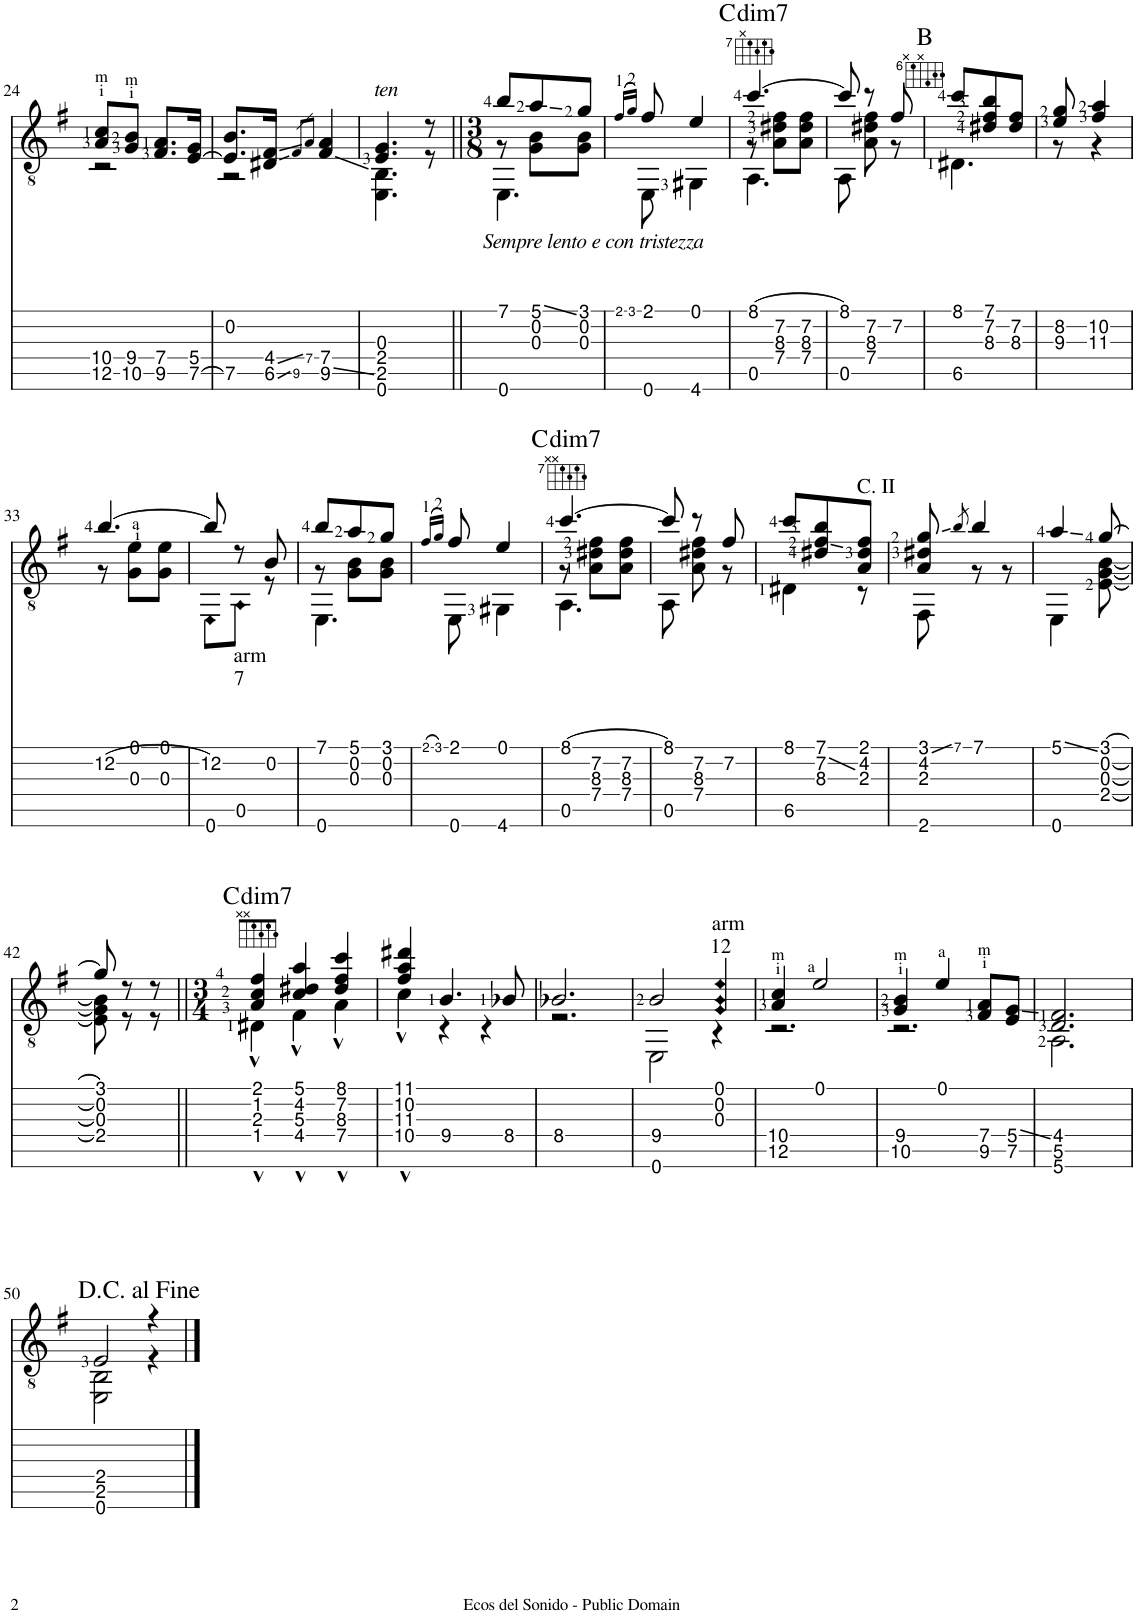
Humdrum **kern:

**kern	**kern	**harte
*part1	*part1	*part1
*staff2	*staff1	*
*I"Guitar	*	*
*I'Guit.	*	*
!!LO:PB:g=z
*	*clefGv2	*
*k[f#]	*k[f#]	*
*M2/4	*M2/4	*
=24	=24	=24
*^	*^	*
8A\ 8c\L	2r	8A/ 8c/L	2r	.
8G\ 8B\J	.	8G/ 8B/J	.	.
8.F#\ 8.A\L	.	8.F#/ 8.A/L	.	.
[16E\ 16G\Jk	.	[16E/ 16G/Jk	.	.
=25	=25	=25	=25	=25
8.E]\ 8.B\L	2r	8.E/] 8.B/L	2r	.
16D#X\ 16F#\Jk	.	16D#X/ 16F#/Jk	.	.
qF#	.	8qF#/L	.	.
qA	.	8qA/J	.	.
4F# 4A	.	4F#/ 4A/	.	.
=26	=26	=26	=26	=26
!	!	!LO:TX:a:i:t=ten	!	!
4.E 4.G	4.EE 4.BB	4.E/ 4.G/	4.EE\ 4.BB\	.
8r	8r	8r	8r	.
*v	*v	*	*	*
*	*v	*v	*
=27||	=27||	=27||
*M3/8	*M3/8	*
*^	*^	*
*	*^	*	*^	*
!LO:TX:a:i:t=Sempre lento e con tristezza	!	!	!	!	!	!
8bL	8r	4.EE	8b/L	8r	4.EE\	.
8a	8G\ 8B\L	.	8a/	8G\ 8B\L	.	.
8gJ	8G\ 8B\J	.	8g/J	8G\ 8B\J	.	.
*v	*v	*v	*	*	*	*
*	*v	*v	*v	*
=28	=28	=28
qf#	(16qf#/LL	.
qg	16qg/JJ)	.
*^	*^	*
8f#	8EE	8f#/	8EE\	.
4e	4GG#	4e/	4GG#X\	.
=29	=29	=29	=29	=29
*	*^	*	*^	*
!	!	!	!	!	!	!LO:H:kt=dim7
[4.cc	8r	4.AA	[4.cc/	8r	4.AA\	C:dim7
.	8A\ 8d#\ 8f#\L	.	.	8A\ 8d#X\ 8f#\L	.	.
.	8A\ 8d#\ 8f#\J	.	.	8A\ 8d#\ 8f#\J	.	.
*	*v	*v	*	*	*	*
*	*	*	*v	*v	*
=30	=30	=30	=30	=30
8cc]	8AAL	8cc/]	8AA\	.
8r	8A\ 8d#\ 8f#\J	8r	8A\ 8d#X\ 8f#\	.
8f#	8r	8f#/	8r	.
=31	=31	=31	=31	=31
8ccL	4.D#	8cc/L	4.D#X\	B:maj
8d#\ 8f#\ 8b\	.	8d#X/ 8f#/ 8b/	.	.
8d#\ 8f#\J	.	8d#/ 8f#/J	.	.
=32	=32	=32	=32	=32
8e 8g	8r	8e/ 8g/	8r	.
4f# 4a	4r	4f#/ 4a/	4r	.
!!LO:LB:g=z	!!
=33	=33	=33	=33	=33
[4.b	8r	[4.b/	8r	.
.	8G\ 8e\L	.	8G\ 8e\L	.
.	8G\ 8e\J	.	8G\ 8e\J	.
=34	=34	=34	=34	=34
!LO:TX:a:t=arm	!	!	!	!
!LO:TX:a:t=7	!	!	!	!
8b]	8EEL	8b/]	8EE\L	.
8r	8AAJ	8r	8AA\J	.
8B	8r	8B/	8r	.
=35	=35	=35	=35	=35
*	*^	*	*^	*
8bL	8r	4.EE	8b/L	8r	4.EE\	.
8a	8G\ 8B\L	.	8a/	8G\ 8B\L	.	.
8gJ	8G\ 8B\J	.	8g/J	8G\ 8B\J	.	.
*v	*v	*v	*	*	*	*
*	*v	*v	*v	*
=36	=36	=36
qf#	(16qf#/LL	.
qg	16qg/JJ)	.
*^	*^	*
8f#	8EE	8f#/	8EE\	.
4e	4GG#X	4e/	4GG#X\	.
=37	=37	=37	=37	=37
*	*^	*	*^	*
!	!	!	!	!	!	!LO:H:kt=dim7
[4.cc	8r	4.AA	[4.cc/	8r	4.AA\	C:dim7
.	8A\ 8d#X\ 8f#\L	.	.	8A\ 8d#X\ 8f#\L	.	.
.	8A\ 8d#\ 8f#\J	.	.	8A\ 8d#\ 8f#\J	.	.
*	*v	*v	*	*	*	*
*	*	*	*v	*v	*
=38	=38	=38	=38	=38
8cc]	8AAL	8cc/]	8AA\	.
8r	8A\ 8d#X\ 8f#\J	8r	8A\ 8d#X\ 8f#\	.
8f#	8r	8f#/	8r	.
=39	=39	=39	=39	=39
8ccL	4D#X	8cc/L	4D#X\	.
8d#X\ 8f#\ 8b\	.	8d#X/ 8f#/ 8b/	.	.
!	!	!LO:TX:a:t=C. II	!	!
8A\ 8d#\ 8f#\J	8r	8A/ 8d#/ 8f#/J	8r	.
=40	=40	=40	=40	=40
8A 8d# 8g	8FF#	8A/ 8d#X/ 8g/	8FF#\	.
qb	.	8qb/	.	.
4b	8r	4b/	8r	.
.	8r	.	8r	.
=41	=41	=41	=41	=41
4a	4EE	4a/	4EE\	.
[8g	[8E [8G [8B	[8g/	[8E\ [8G\ [8B\	.
!!LO:LB:g=z	!!
=42	=42	=42	=42	=42
8g]	8E] 8G] 8B]	8g/]	8E\] 8G\] 8B\]	.
8r	8r	8r	8r	.
8r	8r	8r	8r	.
=43||	=43||	=43||	=43||	=43||
*M3/4	*	*M3/4	*	*
!	!	!	!	!LO:H:kt=dim7
4A 4c 4f#	4D#^^	4A/ 4c/ 4f#/	4D#X^^\	C:dim7
4c 4d# 4a	4F#^^	4c/ 4d#X/ 4a/	4F#^^\	.
4d# 4f# 4cc	4A^^	4d#/ 4f#/ 4cc/	4A^^\	.
=44	=44	=44	=44	=44
4f# 4a 4dd#	4c^^	4f#/ 4a/ 4dd#X/	4c^^\	.
4.B	4r	4.B/	4r	.
.	4r	.	4r	.
8B-	.	8B-X/	.	.
=45	=45	=45	=45	=45
2.B-	2.r	2.B-X/	2.r	.
=46	=46	=46	=46	=46
2B	2EE	2B/	2EE\	.
!	!	!LO:TX:a:t=arm	!	!
!	!	!LO:TX:a:t=12	!	!
4G 4B 4e	4r	4G/ 4B/ 4e/	4r	.
=47	=47	=47	=47	=47
4A 4c	2.r	4A/ 4c/	2.r	.
2e	.	2e/	.	.
=48	=48	=48	=48	=48
4G 4B	2.r	4G/ 4B/	2.r	.
4e	.	4e/	.	.
8F#\ 8A\L	.	8F#/ 8A/L	.	.
8E\ 8G\J	.	8E/ 8G/J	.	.
=49	=49	=49	=49	=49
2.D 2.F#	2.AA	2.D/ 2.F#/	2.AA\	.
!!LO:LB:g=z	!!
=50	=50	=50	=50	=50
2E	2EE 2BB	2E/	2EE\ 2BB\	.
4r	4r	4r	4r	.
*v	*v	*	*	*
*	*v	*v	*
==	==	==
*-	*-	*-
